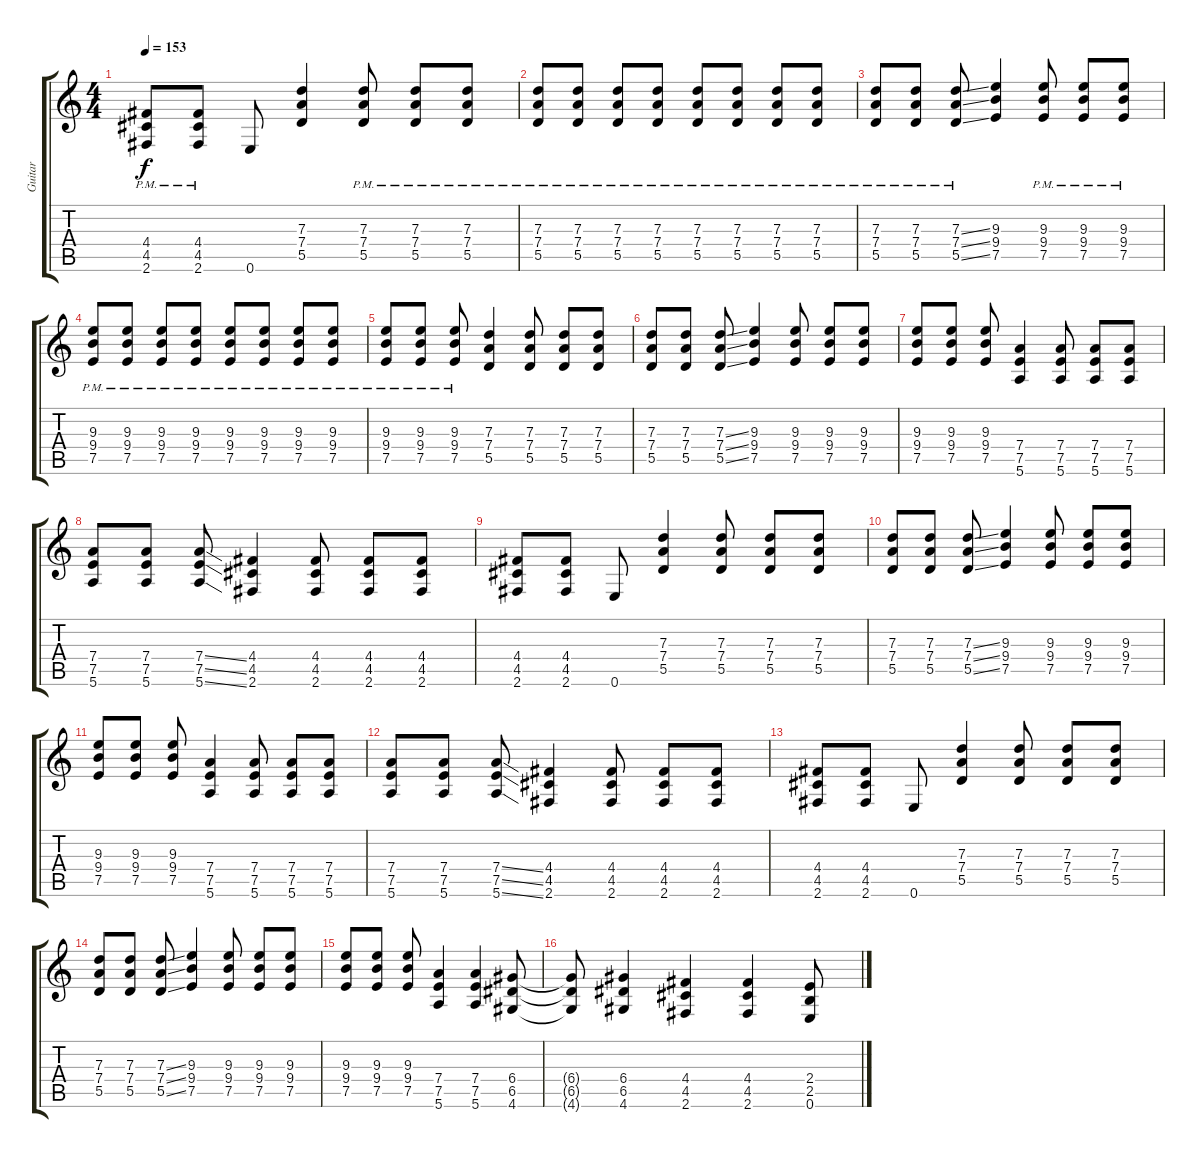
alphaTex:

\track ("Guitar" "Guitar") {instrument overdrivenguitar}
\staff {score tabs}
\tuning (E4 B3 G3 D3 A2 E2) {hide}
\ts (4 4)
\tempo 153
\clef g2
\ks c
(4.4{pm} 4.5{pm} 2.6{pm}).8{dy f} (4.4{pm} 4.5{pm} 2.6{pm}).8 0.6.8 (7.3 7.4 5.5).4 (7.3{pm} 7.4{pm} 5.5{pm}).8 (7.3{pm} 7.4{pm} 5.5{pm}).8 (7.3{pm} 7.4{pm} 5.5{pm}).8 |
(7.3{pm} 7.4{pm} 5.5{pm}).8 (7.3{pm} 7.4{pm} 5.5{pm}).8 (7.3{pm} 7.4{pm} 5.5{pm}).8 (7.3{pm} 7.4{pm} 5.5{pm}).8 (7.3{pm} 7.4{pm} 5.5{pm}).8 (7.3{pm} 7.4{pm} 5.5{pm}).8 (7.3{pm} 7.4{pm} 5.5{pm}).8 (7.3{pm} 7.4{pm} 5.5{pm}).8 |
(7.3{pm} 7.4{pm} 5.5{pm}).8 (7.3{pm} 7.4{pm} 5.5{pm}).8 (7.3{ss pm} 7.4{ss pm} 5.5{ss pm}).8 (9.3 9.4 7.5).4 (9.3{pm} 9.4{pm} 7.5{pm}).8 (9.3{pm} 9.4{pm} 7.5{pm}).8 (9.3{pm} 9.4{pm} 7.5{pm}).8 |
(9.3{pm} 9.4{pm} 7.5{pm}).8 (9.3{pm} 9.4{pm} 7.5{pm}).8 (9.3{pm} 9.4{pm} 7.5{pm}).8 (9.3{pm} 9.4{pm} 7.5{pm}).8 (9.3{pm} 9.4{pm} 7.5{pm}).8 (9.3{pm} 9.4{pm} 7.5{pm}).8 (9.3{pm} 9.4{pm} 7.5{pm}).8 (9.3{pm} 9.4{pm} 7.5{pm}).8 |
(9.3{pm} 9.4{pm} 7.5{pm}).8 (9.3{pm} 9.4{pm} 7.5{pm}).8 (9.3{pm} 9.4{pm} 7.5{pm}).8 (7.3 7.4 5.5).4 (7.3 7.4 5.5).8 (7.3 7.4 5.5).8 (7.3 7.4 5.5).8 |
(7.3 7.4 5.5).8 (7.3 7.4 5.5).8 (7.3{ss} 7.4{ss} 5.5{ss}).8 (9.3 9.4 7.5).4 (9.3 9.4 7.5).8 (9.3 9.4 7.5).8 (9.3 9.4 7.5).8 |
(9.3 9.4 7.5).8 (9.3 9.4 7.5).8 (9.3 9.4 7.5).8 (7.4 7.5 5.6).4 (7.4 7.5 5.6).8 (7.4 7.5 5.6).8 (7.4 7.5 5.6).8 |
(7.4 7.5 5.6).8 (7.4 7.5 5.6).8 (7.4{ss} 7.5{ss} 5.6{ss}).8 (4.4 4.5 2.6).4 (4.4 4.5 2.6).8 (4.4 4.5 2.6).8 (4.4 4.5 2.6).8 |
(4.4 4.5 2.6).8 (4.4 4.5 2.6).8 0.6.8 (7.3 7.4 5.5).4 (7.3 7.4 5.5).8 (7.3 7.4 5.5).8 (7.3 7.4 5.5).8 |
(7.3 7.4 5.5).8 (7.3 7.4 5.5).8 (7.3{ss} 7.4{ss} 5.5{ss}).8 (9.3 9.4 7.5).4 (9.3 9.4 7.5).8 (9.3 9.4 7.5).8 (9.3 9.4 7.5).8 |
(9.3 9.4 7.5).8 (9.3 9.4 7.5).8 (9.3 9.4 7.5).8 (7.4 7.5 5.6).4 (7.4 7.5 5.6).8 (7.4 7.5 5.6).8 (7.4 7.5 5.6).8 |
(7.4 7.5 5.6).8 (7.4 7.5 5.6).8 (7.4{ss} 7.5{ss} 5.6{ss}).8 (4.4 4.5 2.6).4 (4.4 4.5 2.6).8 (4.4 4.5 2.6).8 (4.4 4.5 2.6).8 |
(4.4 4.5 2.6).8 (4.4 4.5 2.6).8 0.6.8 (7.3 7.4 5.5).4 (7.3 7.4 5.5).8 (7.3 7.4 5.5).8 (7.3 7.4 5.5).8 |
(7.3 7.4 5.5).8 (7.3 7.4 5.5).8 (7.3{ss} 7.4{ss} 5.5{ss}).8 (9.3 9.4 7.5).4 (9.3 9.4 7.5).8 (9.3 9.4 7.5).8 (9.3 9.4 7.5).8 |
(9.3 9.4 7.5).8 (9.3 9.4 7.5).8 (9.3 9.4 7.5).8 (7.4 7.5 5.6).4 (7.4 7.5 5.6).4 (6.4 6.5 4.6).8 |
(6.4{t} 6.5{t} 4.6{t}).8 (6.4 6.5 4.6).4 (4.4 4.5 2.6).4 (4.4 4.5 2.6).4 (2.4 2.5 0.6).8
